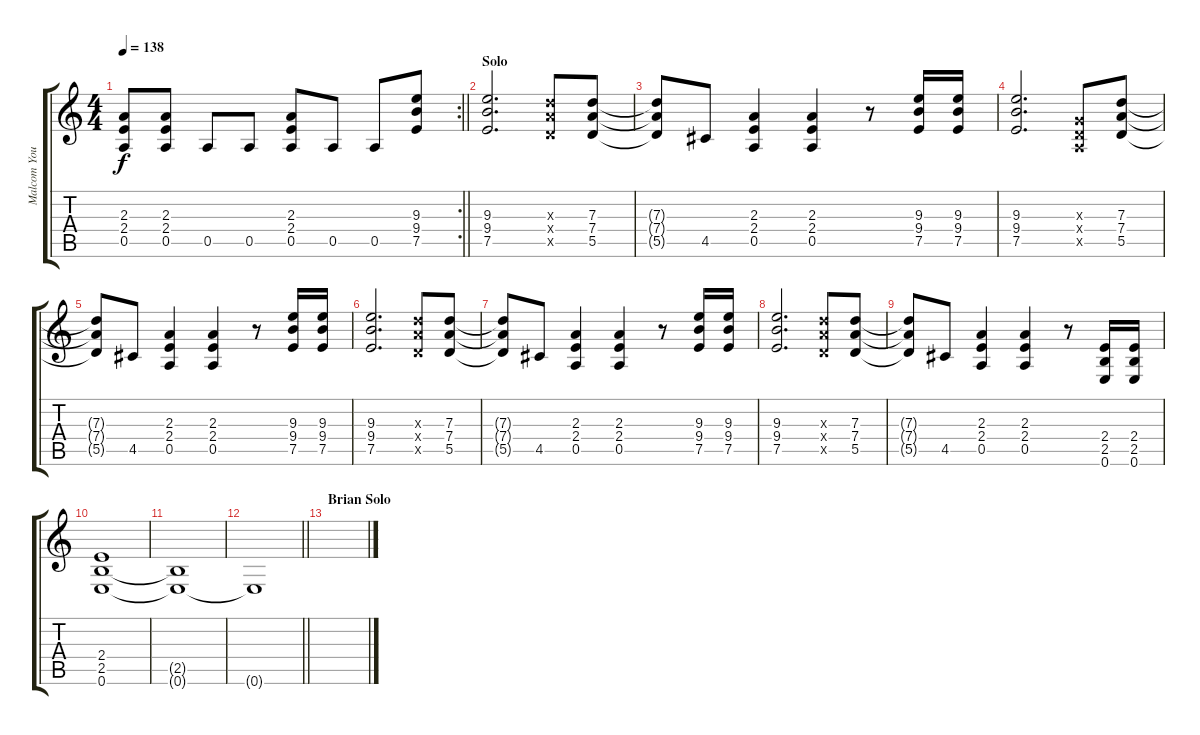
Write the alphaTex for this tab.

\track ("Malcom Young" "Malcom You") {instrument overdrivenguitar}
\staff {score tabs}
\tuning (E4 B3 G3 D3 A2 E2) {hide}
\rc 2
\ts (4 4)
\section ("" "")
\tempo 138
\clef g2
\barLineRight lightlight
\ks c
(2.3{t} 2.4{t} 0.5{t}).8{dy f} (2.3 2.4 0.5).8 0.5.8 0.5.8 (2.3 2.4 0.5).8 0.5.8 0.5.8 (9.3 9.4 7.5).8 |
\section ("" "Solo")
(9.3 9.4 7.5).2{d} (7.3{x} 7.4{x} 5.5{x}).8 (7.3 7.4 5.5).8 |
(7.3{t} 7.4{t} 5.5{t}).8 4.5.8 (2.3 2.4 0.5).4 (2.3 2.4 0.5).4 r.8 (9.3 9.4 7.5).16 (9.3 9.4 7.5).16 |
(9.3 9.4 7.5).2{d} (0.3{x} 0.4{x} 0.5{x}).8 (7.3 7.4 5.5).8 |
(7.3{t} 7.4{t} 5.5{t}).8 4.5.8 (2.3 2.4 0.5).4 (2.3 2.4 0.5).4 r.8 (9.3 9.4 7.5).16 (9.3 9.4 7.5).16 |
(9.3 9.4 7.5).2{d} (7.3{x} 7.4{x} 5.5{x}).8 (7.3 7.4 5.5).8 |
(7.3{t} 7.4{t} 5.5{t}).8 4.5.8 (2.3 2.4 0.5).4 (2.3 2.4 0.5).4 r.8 (9.3 9.4 7.5).16 (9.3 9.4 7.5).16 |
(9.3 9.4 7.5).2{d} (7.3{x} 7.4{x} 5.5{x}).8 (7.3 7.4 5.5).8 |
(7.3{t} 7.4{t} 5.5{t}).8 4.5.8 (2.3 2.4 0.5).4 (2.3 2.4 0.5).4 r.8 (2.4 2.5 0.6).16 (2.4 2.5 0.6).16 |
(2.4 2.5 0.6).1 |
(2.5{t} 0.6{t}).1 |
\barLineRight lightlight
0.6{t}.1 |
\section ("" "Brian Solo")
